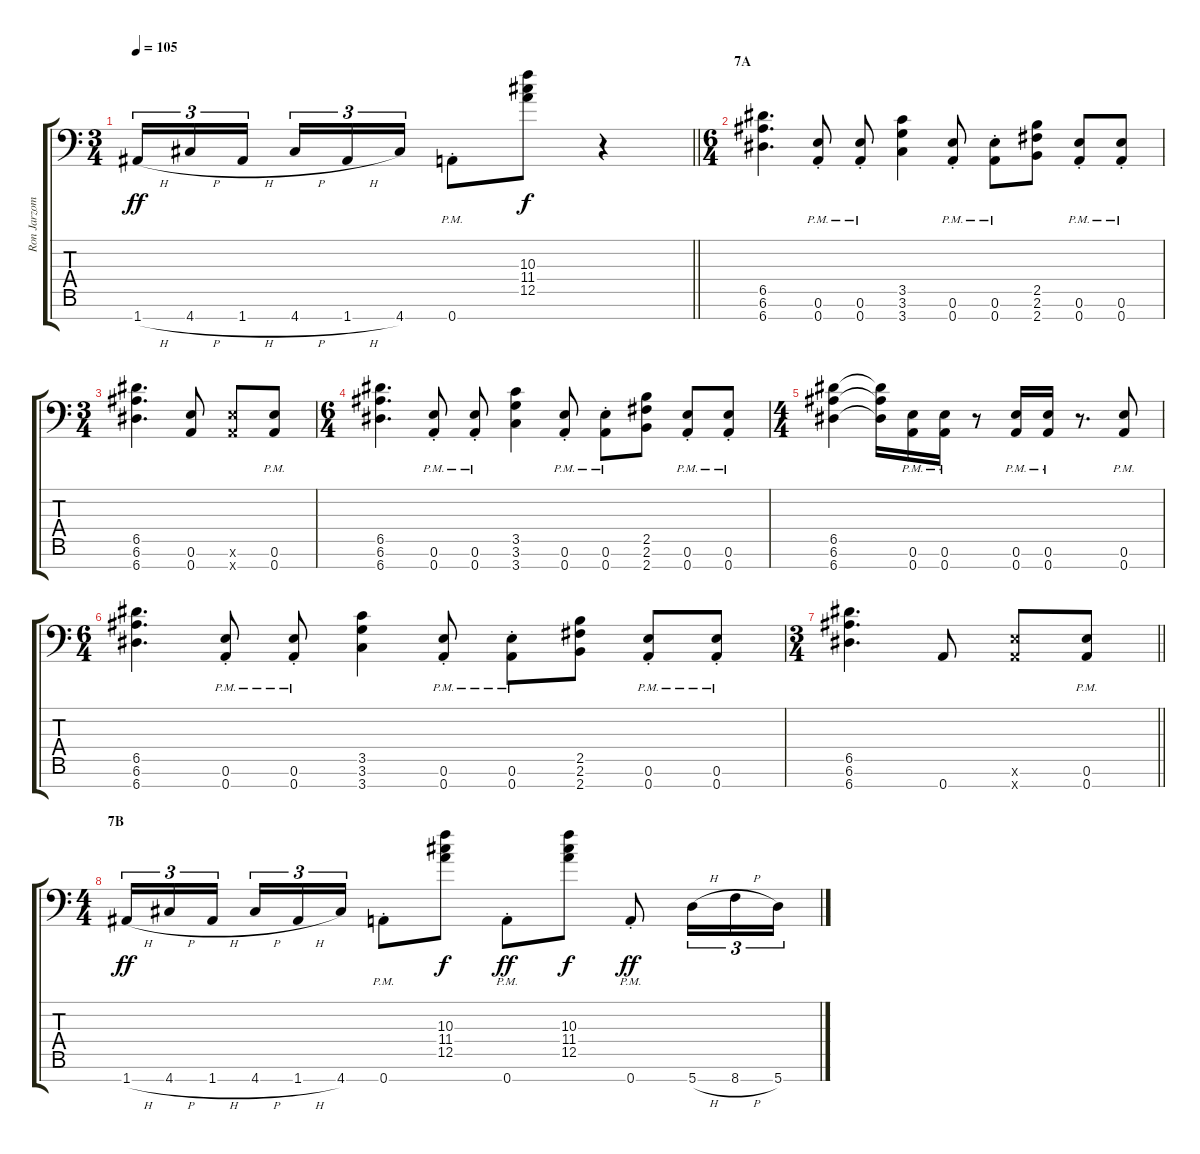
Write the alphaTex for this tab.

\track ("Ron Jarzombek - Rhythm R" "Ron Jarzom") {instrument distortionguitar}
\staff {score tabs}
\tuning (E4 B3 G3 D3 A2 E2 A1) {hide}
\ts (3 4)
\tempo 105
\clef f4
\barLineRight lightlight
\ks c
1.7{h}.16{tu (3 2) dy ff} 4.7{h}.16{tu (3 2)} 1.7{h}.16{tu (3 2) beam splitsecondary} 4.7{h}.16{tu (3 2)} 1.7{h}.16{tu (3 2)} 4.7.16{tu (3 2)} 0.7{pm st}.8 (10.3 11.4 12.5).8{dy f} r.4 |
\ts (6 4)
\section ("" "7A")
(6.5 6.6 6.7).4{d} (0.6{pm st} 0.7{pm st}).8 (0.6{pm st} 0.7{pm st}).8 (3.5 3.6 3.7).4 (0.6{pm st} 0.7{pm st}).8 (0.6{pm st} 0.7{pm st}).8 (2.5 2.6 2.7).8 (0.6{pm st} 0.7{pm st}).8 (0.6{pm st} 0.7{pm st}).8 |
\ts (3 4)
(6.5 6.6 6.7).4{d} (0.6 0.7).8 (0.6{x} 0.7{x}).8 (0.6{pm} 0.7{pm}).8 |
\ts (6 4)
(6.5 6.6 6.7).4{d} (0.6{pm st} 0.7{pm st}).8 (0.6{pm st} 0.7{pm st}).8 (3.5 3.6 3.7).4 (0.6{pm st} 0.7{pm st}).8 (0.6{pm st} 0.7{pm st}).8 (2.5 2.6 2.7).8 (0.6{pm st} 0.7{pm st}).8 (0.6{pm st} 0.7{pm st}).8 |
\ts (4 4)
(6.5 6.6 6.7).4 (6.5{t} 6.6{t} 6.7{t}).16 (0.6{pm} 0.7{pm}).16 (0.6{pm} 0.7{pm}).16 r.8 (0.6{pm} 0.7{pm}).16 (0.6{pm} 0.7{pm}).16 r.8{d} (0.6{pm} 0.7{pm}).8 |
\ts (6 4)
(6.5 6.6 6.7).4{d} (0.6{pm st} 0.7{pm st}).8 (0.6{pm st} 0.7{pm st}).8 (3.5 3.6 3.7).4 (0.6{pm st} 0.7{pm st}).8 (0.6{pm st} 0.7{pm st}).8 (2.5 2.6 2.7).8 (0.6{pm st} 0.7{pm st}).8 (0.6{pm st} 0.7{pm st}).8 |
\ts (3 4)
\barLineRight lightlight
(6.5 6.6 6.7).4{d} 0.7.8 (0.6{x} 0.7{x}).8 (0.6{pm} 0.7{pm}).8 |
\ts (4 4)
\section ("" "7B")
1.7{h}.16{tu (3 2) dy ff} 4.7{h}.16{tu (3 2)} 1.7{h}.16{tu (3 2) beam splitsecondary} 4.7{h}.16{tu (3 2)} 1.7{h}.16{tu (3 2)} 4.7.16{tu (3 2)} 0.7{pm st}.8 (10.3 11.4 12.5).8{dy f} 0.7{pm st}.8{dy ff} (10.3 11.4 12.5).8{dy f} 0.7{pm st}.8{dy ff} 5.7{h}.16{tu (3 2)} 8.7{h}.16{tu (3 2)} 5.7{h}.16{tu (3 2)}
